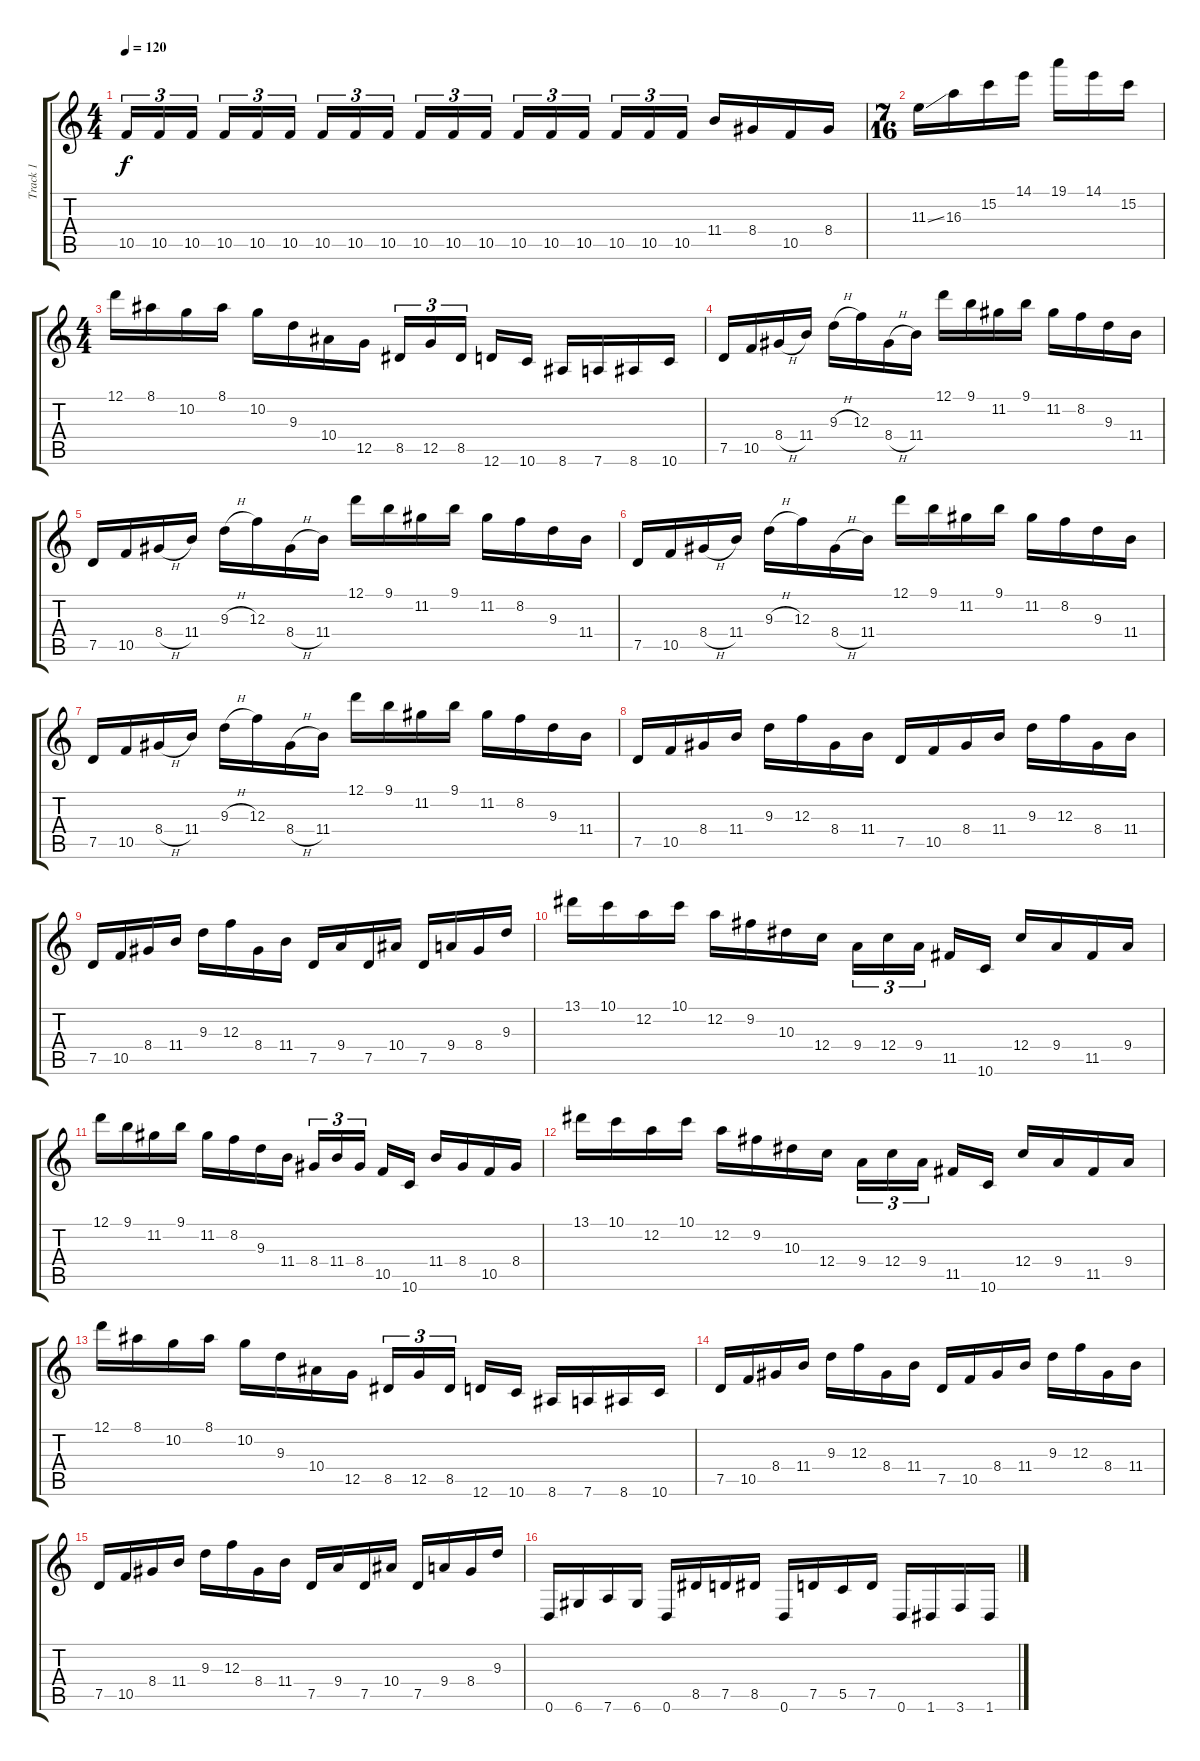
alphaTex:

\track ("Track 1" "Track 1") {instrument distortionguitar}
\staff {score tabs}
\tuning (D4 A3 F3 C3 G2 D2) {hide}
\ts (4 4)
\tempo 120
\clef g2
\ks c
10.5.16{tu (3 2) dy f} 10.5.16{tu (3 2)} 10.5.16{tu (3 2)} 10.5.16{tu (3 2)} 10.5.16{tu (3 2)} 10.5.16{tu (3 2)} 10.5.16{tu (3 2)} 10.5.16{tu (3 2)} 10.5.16{tu (3 2)} 10.5.16{tu (3 2)} 10.5.16{tu (3 2)} 10.5.16{tu (3 2)} 10.5.16{tu (3 2)} 10.5.16{tu (3 2)} 10.5.16{tu (3 2)} 10.5.16{tu (3 2)} 10.5.16{tu (3 2)} 10.5.16{tu (3 2)} 11.4.16 8.4.16 10.5.16 8.4.16 |
\ts (7 16)
11.3{ss}.16 16.3.16 15.2.16 14.1.16 19.1.16 14.1.16 15.2.16 |
\ts (4 4)
12.1.16 8.1.16 10.2.16 8.1.16 10.2.16 9.3.16 10.4.16 12.5.16 8.5.16{tu (3 2)} 12.5.16{tu (3 2)} 8.5.16{tu (3 2)} 12.6.16 10.6.16 8.6.16 7.6.16 8.6.16 10.6.16 |
7.5.16 10.5.16 8.4{h}.16 11.4.16 9.3{h}.16 12.3.16 8.4{h}.16 11.4.16 12.1.16 9.1.16 11.2.16 9.1.16 11.2.16 8.2.16 9.3.16 11.4.16 |
7.5.16 10.5.16 8.4{h}.16 11.4.16 9.3{h}.16 12.3.16 8.4{h}.16 11.4.16 12.1.16 9.1.16 11.2.16 9.1.16 11.2.16 8.2.16 9.3.16 11.4.16 |
7.5.16 10.5.16 8.4{h}.16 11.4.16 9.3{h}.16 12.3.16 8.4{h}.16 11.4.16 12.1.16 9.1.16 11.2.16 9.1.16 11.2.16 8.2.16 9.3.16 11.4.16 |
7.5.16 10.5.16 8.4{h}.16 11.4.16 9.3{h}.16 12.3.16 8.4{h}.16 11.4.16 12.1.16 9.1.16 11.2.16 9.1.16 11.2.16 8.2.16 9.3.16 11.4.16 |
7.5.16 10.5.16 8.4.16 11.4.16 9.3.16 12.3.16 8.4.16 11.4.16 7.5.16 10.5.16 8.4.16 11.4.16 9.3.16 12.3.16 8.4.16 11.4.16 |
7.5.16 10.5.16 8.4.16 11.4.16 9.3.16 12.3.16 8.4.16 11.4.16 7.5.16 9.4.16 7.5.16 10.4.16 7.5.16 9.4.16 8.4.16 9.3.16 |
13.1.16 10.1.16 12.2.16 10.1.16 12.2.16 9.2.16 10.3.16 12.4.16 9.4.16{tu (3 2)} 12.4.16{tu (3 2)} 9.4.16{tu (3 2)} 11.5.16 10.6.16 12.4.16 9.4.16 11.5.16 9.4.16 |
12.1.16 9.1.16 11.2.16 9.1.16 11.2.16 8.2.16 9.3.16 11.4.16 8.4.16{tu (3 2)} 11.4.16{tu (3 2)} 8.4.16{tu (3 2)} 10.5.16 10.6.16 11.4.16 8.4.16 10.5.16 8.4.16 |
13.1.16 10.1.16 12.2.16 10.1.16 12.2.16 9.2.16 10.3.16 12.4.16 9.4.16{tu (3 2)} 12.4.16{tu (3 2)} 9.4.16{tu (3 2)} 11.5.16 10.6.16 12.4.16 9.4.16 11.5.16 9.4.16 |
12.1.16 8.1.16 10.2.16 8.1.16 10.2.16 9.3.16 10.4.16 12.5.16 8.5.16{tu (3 2)} 12.5.16{tu (3 2)} 8.5.16{tu (3 2)} 12.6.16 10.6.16 8.6.16 7.6.16 8.6.16 10.6.16 |
7.5.16 10.5.16 8.4.16 11.4.16 9.3.16 12.3.16 8.4.16 11.4.16 7.5.16 10.5.16 8.4.16 11.4.16 9.3.16 12.3.16 8.4.16 11.4.16 |
7.5.16 10.5.16 8.4.16 11.4.16 9.3.16 12.3.16 8.4.16 11.4.16 7.5.16 9.4.16 7.5.16 10.4.16 7.5.16 9.4.16 8.4.16 9.3.16 |
0.6.16 6.6.16 7.6.16 6.6.16 0.6.16 8.5.16 7.5.16 8.5.16 0.6.16 7.5.16 5.5.16 7.5.16 0.6.16 1.6.16 3.6.16 1.6.16
